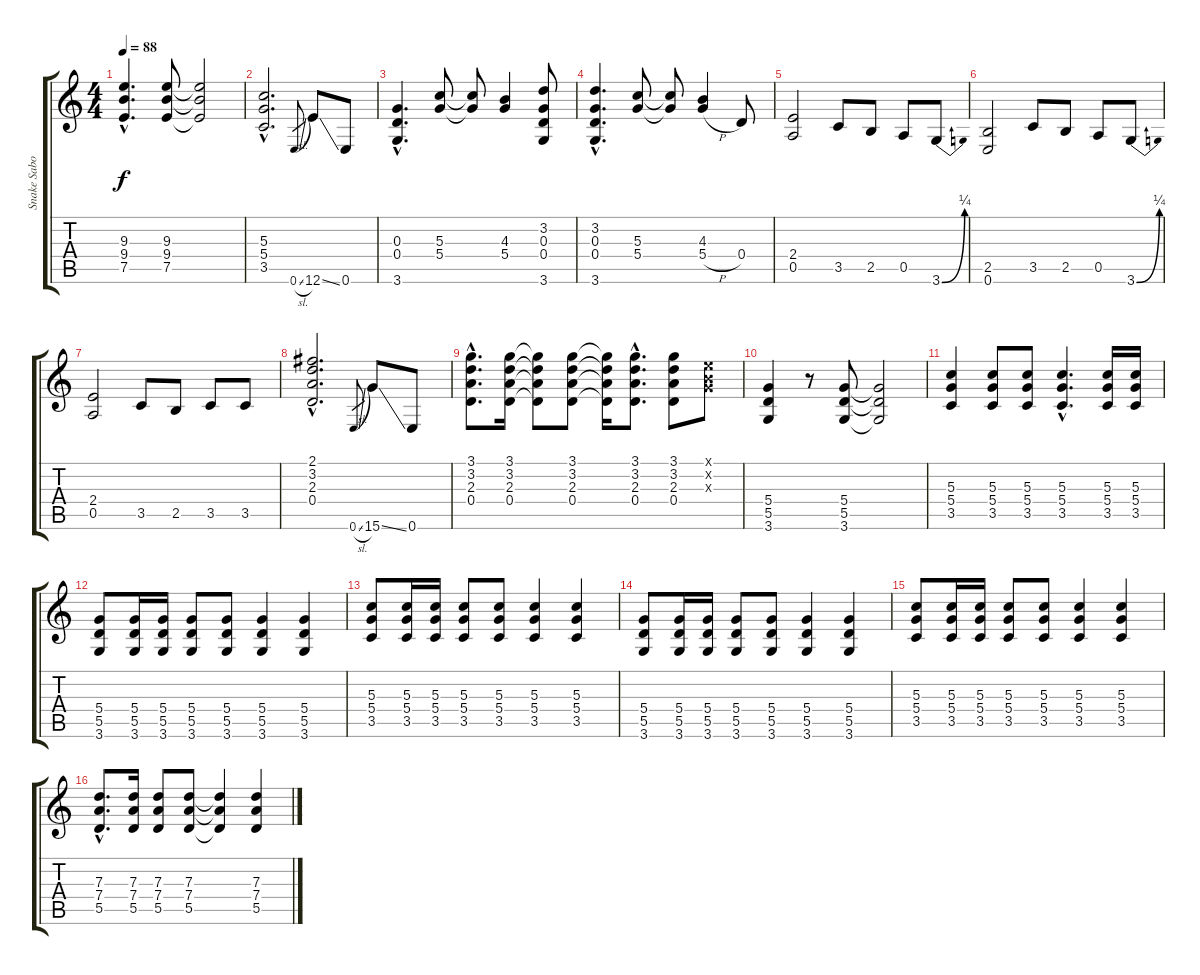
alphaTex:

\track ("Snake Sabo - Guitar" "Snake Sabo") {instrument acousticguitarsteel}
\staff {score tabs}
\tuning (E4 B3 G3 D3 A2 E2) {hide}
\ts (4 4)
\tempo 88
\clef g2
\ks c
(9.3{hac} 9.4{hac} 7.5{hac}).4{d dy f} (9.3 9.4 7.5).8 (9.3{t} 9.4{t} 7.5{t}).2 |
(5.3{hac} 5.4{hac} 3.5{hac}).2{d} 0.6{sl}.8{gr} 12.6{ss}.8 0.6.8 |
(0.3{hac} 0.4{hac} 3.6{hac}).4{d} (5.3 5.4).8 (5.3{t} 5.4{t}).8 (4.3 5.4).4 (3.2 0.3 0.4 3.6).8 |
(3.2{hac} 0.3{hac} 0.4{hac} 3.6{hac}).4{d} (5.3 5.4).8 (5.3{t} 5.4{t}).8 (4.3 5.4{h}).4 0.4.8 |
(2.4 0.5).2 3.5.8 2.5.8 0.5.8 3.6{be (bend 0 0 60 1)}.8 |
(2.5 0.6).2 3.5.8 2.5.8 0.5.8 3.6{be (bend 0 0 60 1)}.8 |
(2.4 0.5).2 3.5.8 2.5.8 3.5.8 3.5.8 |
(2.1{hac} 3.2{hac} 2.3{hac} 0.4{hac}).2{d} 0.6{sl}.8{gr} 15.6{ss}.8 0.6.8 |
(3.1{hac} 3.2{hac} 2.3{hac} 0.4{hac}).8{d instrument distortionguitar} (3.1 3.2 2.3 0.4).16 (3.1{t} 3.2{t} 2.3{t} 0.4{t}).8 (3.1 3.2 2.3 0.4).8 (3.1{t} 3.2{t} 2.3{t} 0.4{t}).16 (3.1{hac} 3.2{hac} 2.3{hac} 0.4{hac}).8{d} (3.1 3.2 2.3 0.4).8 (0.1{x} 0.2{x} 0.3{x}).8 |
(5.4 5.5 3.6).4 r.8 (5.4 5.5 3.6).8 (5.4{t} 5.5{t} 3.6{t}).2 |
(5.3 5.4 3.5).4 (5.3 5.4 3.5).8 (5.3 5.4 3.5).8 (5.3{hac} 5.4{hac} 3.5{hac}).4{d} (5.3 5.4 3.5).16 (5.3 5.4 3.5).16 |
(5.4 5.5 3.6).8 (5.4 5.5 3.6).16 (5.4 5.5 3.6).16 (5.4 5.5 3.6).8 (5.4 5.5 3.6).8 (5.4 5.5 3.6).4 (5.4 5.5 3.6).4 |
(5.3 5.4 3.5).8 (5.3 5.4 3.5).16 (5.3 5.4 3.5).16 (5.3 5.4 3.5).8 (5.3 5.4 3.5).8 (5.3 5.4 3.5).4 (5.3 5.4 3.5).4 |
(5.4 5.5 3.6).8 (5.4 5.5 3.6).16 (5.4 5.5 3.6).16 (5.4 5.5 3.6).8 (5.4 5.5 3.6).8 (5.4 5.5 3.6).4 (5.4 5.5 3.6).4 |
(5.3 5.4 3.5).8 (5.3 5.4 3.5).16 (5.3 5.4 3.5).16 (5.3 5.4 3.5).8 (5.3 5.4 3.5).8 (5.3 5.4 3.5).4 (5.3 5.4 3.5).4 |
(7.3{hac} 7.4{hac} 5.5{hac}).8{d} (7.3 7.4 5.5).16 (7.3 7.4 5.5).8 (7.3 7.4 5.5).8 (7.3{t} 7.4{t} 5.5{t}).4 (7.3 7.4 5.5).4
